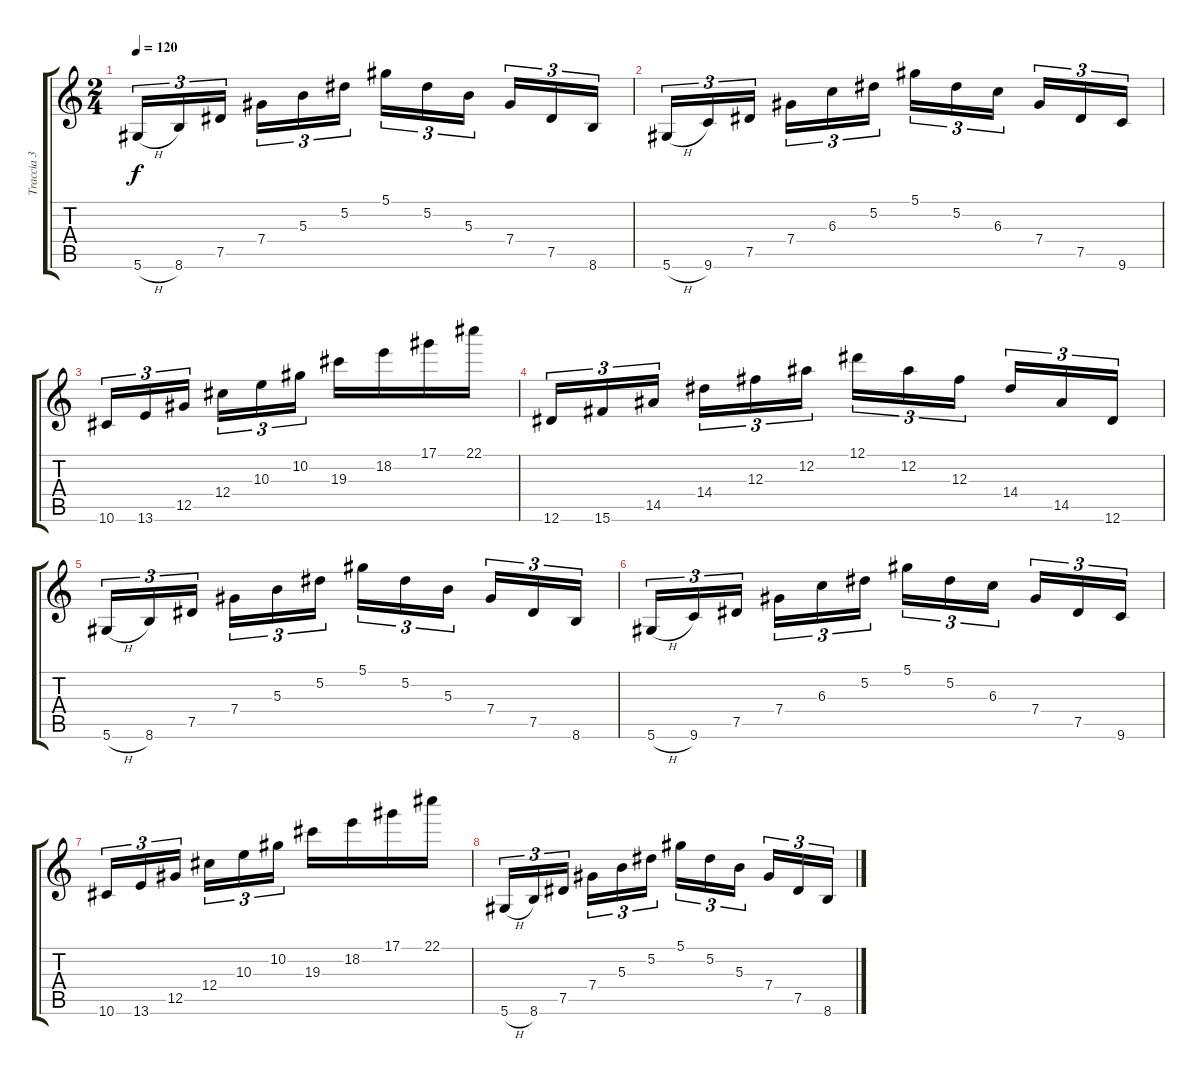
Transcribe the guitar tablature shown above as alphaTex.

\track ("Traccia 3" "Traccia 3") {instrument acousticguitarnylon}
\staff {score tabs}
\tuning (Eb4 Bb3 Gb3 Db3 Ab2 Eb2) {hide}
\ts (2 4)
\tempo 120
\clef g2
\ks c
5.6{h}.16{tu (3 2) dy f} 8.6.16{tu (3 2)} 7.5.16{tu (3 2)} 7.4.16{tu (3 2)} 5.3.16{tu (3 2)} 5.2.16{tu (3 2)} 5.1.16{tu (3 2)} 5.2.16{tu (3 2)} 5.3.16{tu (3 2)} 7.4.16{tu (3 2)} 7.5.16{tu (3 2)} 8.6.16{tu (3 2)} |
5.6{h}.16{tu (3 2)} 9.6.16{tu (3 2)} 7.5.16{tu (3 2)} 7.4.16{tu (3 2)} 6.3.16{tu (3 2)} 5.2.16{tu (3 2)} 5.1.16{tu (3 2)} 5.2.16{tu (3 2)} 6.3.16{tu (3 2)} 7.4.16{tu (3 2)} 7.5.16{tu (3 2)} 9.6.16{tu (3 2)} |
10.6.16{tu (3 2)} 13.6.16{tu (3 2)} 12.5.16{tu (3 2)} 12.4.16{tu (3 2)} 10.3.16{tu (3 2)} 10.2.16{tu (3 2)} 19.3.16 18.2.16 17.1.16 22.1.16 |
12.6.16{tu (3 2)} 15.6.16{tu (3 2)} 14.5.16{tu (3 2)} 14.4.16{tu (3 2)} 12.3.16{tu (3 2)} 12.2.16{tu (3 2)} 12.1.16{tu (3 2)} 12.2.16{tu (3 2)} 12.3.16{tu (3 2)} 14.4.16{tu (3 2)} 14.5.16{tu (3 2)} 12.6.16{tu (3 2)} |
5.6{h}.16{tu (3 2)} 8.6.16{tu (3 2)} 7.5.16{tu (3 2)} 7.4.16{tu (3 2)} 5.3.16{tu (3 2)} 5.2.16{tu (3 2)} 5.1.16{tu (3 2)} 5.2.16{tu (3 2)} 5.3.16{tu (3 2)} 7.4.16{tu (3 2)} 7.5.16{tu (3 2)} 8.6.16{tu (3 2)} |
5.6{h}.16{tu (3 2)} 9.6.16{tu (3 2)} 7.5.16{tu (3 2)} 7.4.16{tu (3 2)} 6.3.16{tu (3 2)} 5.2.16{tu (3 2)} 5.1.16{tu (3 2)} 5.2.16{tu (3 2)} 6.3.16{tu (3 2)} 7.4.16{tu (3 2)} 7.5.16{tu (3 2)} 9.6.16{tu (3 2)} |
10.6.16{tu (3 2)} 13.6.16{tu (3 2)} 12.5.16{tu (3 2)} 12.4.16{tu (3 2)} 10.3.16{tu (3 2)} 10.2.16{tu (3 2)} 19.3.16 18.2.16 17.1.16 22.1.16 |
5.6{h}.16{tu (3 2)} 8.6.16{tu (3 2)} 7.5.16{tu (3 2)} 7.4.16{tu (3 2)} 5.3.16{tu (3 2)} 5.2.16{tu (3 2)} 5.1.16{tu (3 2)} 5.2.16{tu (3 2)} 5.3.16{tu (3 2)} 7.4.16{tu (3 2)} 7.5.16{tu (3 2)} 8.6.16{tu (3 2)}
